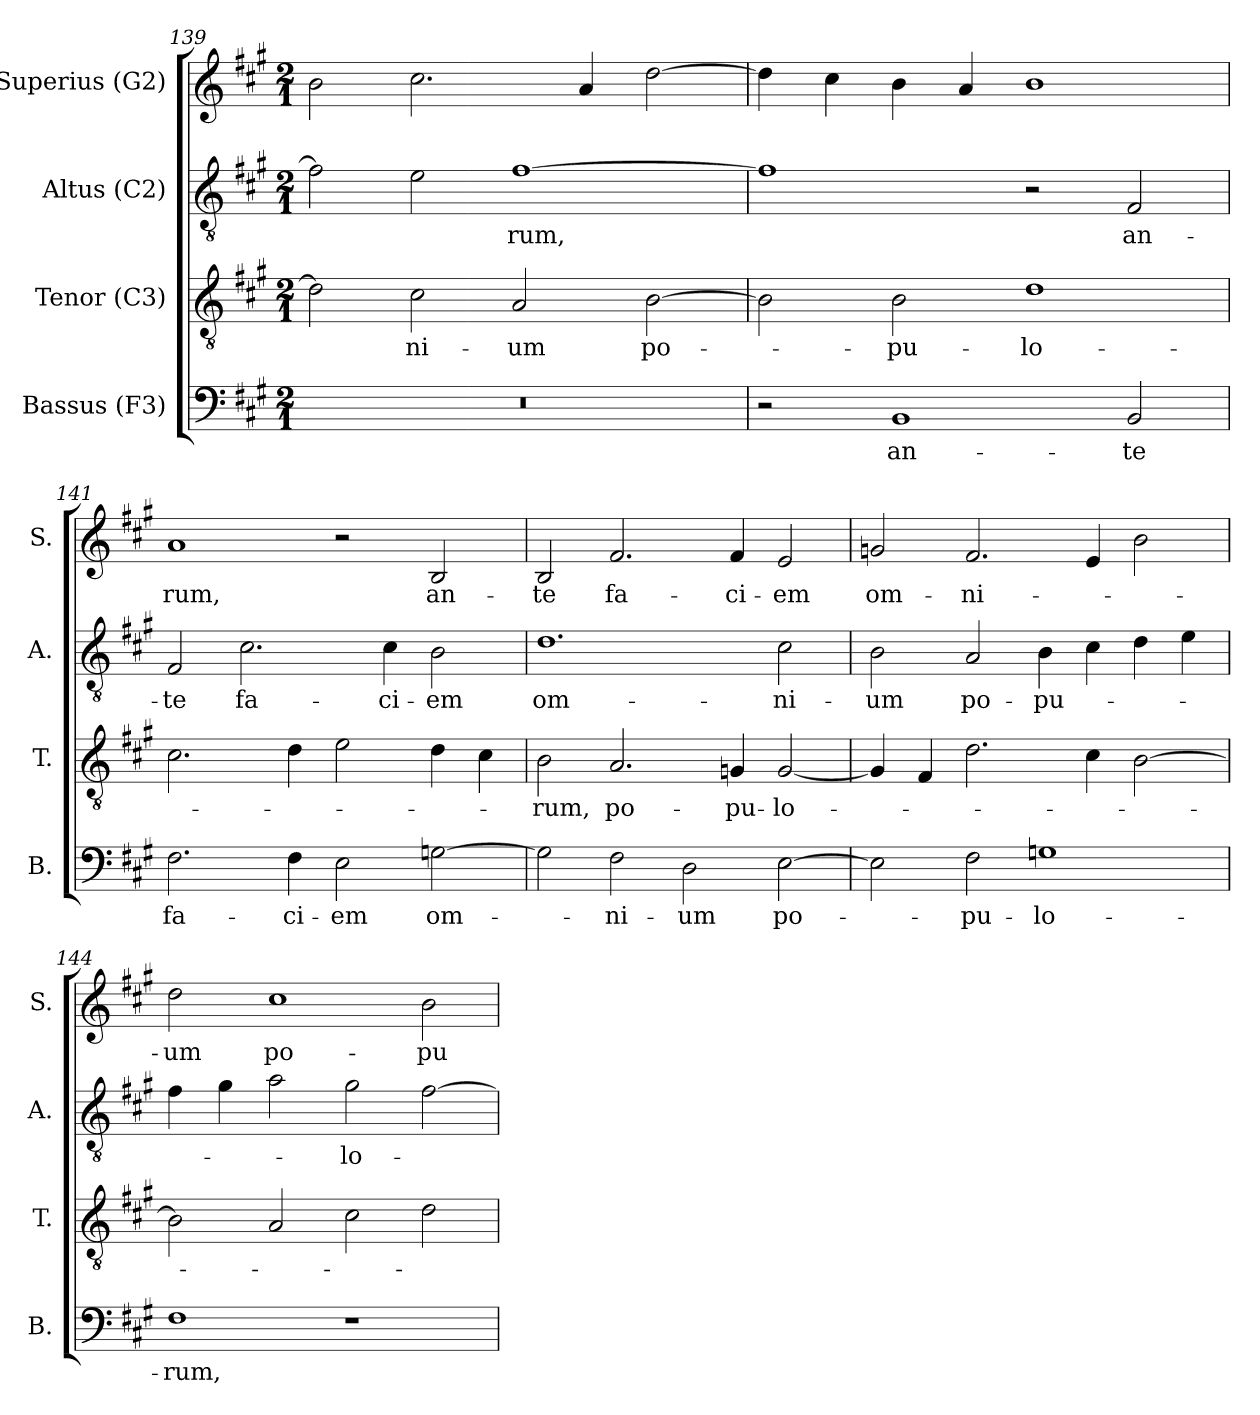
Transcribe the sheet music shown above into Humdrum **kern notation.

**kern	**text	**kern	**text	**kern	**text	**kern	**text
*part4	*part4	*part3	*part3	*part2	*part2	*part1	*part1
*staff4	*staff4	*staff3	*staff3	*staff2	*staff2	*staff1	*staff1
*I"Bassus (F3)	*	*I"Tenor (C3)	*	*I"Altus (C2)	*	*I"Superius (G2)	*
*I'B.	*	*I'T.	*	*I'A.	*	*I'S.	*
!!LO:LB:g=z
*clefF4	*	*clefGv2	*	*clefGv2	*	*clefG2	*
*	*	*ITrd7c12	*	*ITrd7c12	*	*	*
*k[f#c#g#]	*	*k[f#c#g#]	*	*k[f#c#g#]	*	*k[f#c#g#]	*
*A:	*	*A:	*	*A:	*	*A:	*
*M2/1	*	*M2/1	*	*M2/1	*	*M2/1	*
=139	=139	=139	=139	=139	=139	=139	=139
!LO:N:vis=1	!	!	!	!	!	!	!
0r	.	2Di\]	.	2F#i\]	.	2bi\	.
!	!	!	!LO:LY:b:color=#000000	!	!	!	!
.	.	2C#i\	-ni-	2Ei\	.	2.cc#i\	.
!	!	!	!LO:LY:b:color=#000000	!	!	!	!
!	!	!	!	!	!LO:LY:b:color=#000000	!	!
.	.	2AAi/	-um	[1F#i	-rum,	.	.
.	.	.	.	.	.	4ai/	.
!	!	!	!LO:LY:b:color=#000000	!	!	!	!
.	.	[2BBi\	po-	.	.	[2ddi\	.
=140	=140	=140	=140	=140	=140	=140	=140
2r	.	2BBi\]	.	1F#i]	.	4ddi\]	.
.	.	.	.	.	.	4cc#i\	.
!	!LO:LY:b:color=#000000	!	!	!	!	!	!
!	!	!	!LO:LY:b:color=#000000	!	!	!	!
1BBi	an-	2BBi\	-pu-	.	.	4bi\	.
.	.	.	.	.	.	4ai/	.
!	!	!	!LO:LY:b:color=#000000	!	!	!	!
.	.	1Di	-lo-	2r	.	1bi	.
!	!LO:LY:b:color=#000000	!	!	!	!	!	!
!	!	!	!	!	!LO:LY:b:color=#000000	!	!
2BBi/	-te	.	.	2FF#i/	an-	.	.
=141	=141	=141	=141	=141	=141	=141	=141
!	!LO:LY:b:color=#000000	!	!	!	!	!	!
!	!	!	!	!	!LO:LY:b:color=#000000	!	!
!	!	!	!	!	!	!	!LO:LY:b:color=#000000
2.F#i\	fa-	2.C#i\	.	2FF#i/	-te	1ai	-rum,
!	!	!	!	!	!LO:LY:b:color=#000000	!	!
.	.	.	.	2.C#i\	fa-	.	.
!	!LO:LY:b:color=#000000	!	!	!	!	!	!
4F#i\	-ci-	4Di\	.	.	.	.	.
!	!LO:LY:b:color=#000000	!	!	!	!	!	!
2Ei\	-em	2Ei\	.	.	.	2r	.
!	!	!	!	!	!LO:LY:b:color=#000000	!	!
.	.	.	.	4C#i\	-ci-	.	.
!	!LO:LY:b:color=#000000	!	!	!	!	!	!
!	!	!	!	!	!LO:LY:b:color=#000000	!	!
!	!	!	!	!	!	!	!LO:LY:b:color=#000000
[2Gi\	om-	4Di\	.	2BBi\	-em	2Bi/	an-
.	.	4C#i\	.	.	.	.	.
=142	=142	=142	=142	=142	=142	=142	=142
!	!	!	!LO:LY:b:color=#000000	!	!	!	!
!	!	!	!	!	!LO:LY:b:color=#000000	!	!
!	!	!	!	!	!	!	!LO:LY:b:color=#000000
2Gi\]	.	2BBi\	-rum,	1.Di	om-	2Bi/	-te
!	!LO:LY:b:color=#000000	!	!	!	!	!	!
!	!	!	!LO:LY:b:color=#000000	!	!	!	!
!	!	!	!	!	!	!	!LO:LY:b:color=#000000
2F#i\	-ni-	2.AAi/	po-	.	.	2.f#i/	fa-
!	!LO:LY:b:color=#000000	!	!	!	!	!	!
2Di\	-um	.	.	.	.	.	.
!	!	!	!LO:LY:b:color=#000000	!	!	!	!
!	!	!	!	!	!	!	!LO:LY:b:color=#000000
.	.	4GGi/	-pu-	.	.	4f#i/	-ci-
!	!LO:LY:b:color=#000000	!	!	!	!	!	!
!	!	!	!LO:LY:b:color=#000000	!	!	!	!
!	!	!	!	!	!LO:LY:b:color=#000000	!	!
!	!	!	!	!	!	!	!LO:LY:b:color=#000000
[2Ei\	po-	[2GGi/	-lo-	2C#i\	-ni-	2ei/	-em
!!LO:PB:g=z
=143	=143	=143	=143	=143	=143	=143	=143
!	!	!	!	!	!LO:LY:b:color=#000000	!	!
!	!	!	!	!	!	!	!LO:LY:b:color=#000000
2Ei\]	.	4GGi/]	.	2BBi\	-um	2gi/	om-
.	.	4FF#i/	.	.	.	.	.
!	!LO:LY:b:color=#000000	!	!	!	!	!	!
!	!	!	!	!	!LO:LY:b:color=#000000	!	!
!	!	!	!	!	!	!	!LO:LY:b:color=#000000
2F#i\	-pu-	2.Di\	.	2AAi/	po-	2.f#i/	-ni-
!	!LO:LY:b:color=#000000	!	!	!	!	!	!
!	!	!	!	!	!LO:LY:b:color=#000000	!	!
1Gni	-lo-	.	.	4BBi\	-pu-	.	.
.	.	4C#i\	.	4C#i\	.	4ei/	.
.	.	[2BBi\	.	4Di\	.	2bi\	.
.	.	.	.	4Ei\	.	.	.
=144	=144	=144	=144	=144	=144	=144	=144
!	!LO:LY:b:color=#000000	!	!	!	!	!	!
!	!	!	!	!	!	!	!LO:LY:b:color=#000000
1F#i	-rum,	2BBi\]	.	4F#i\	.	2ddi\	-um
.	.	.	.	4G#i\	.	.	.
!	!	!	!	!	!	!	!LO:LY:b:color=#000000
.	.	2AAi/	.	2Ai\	.	1cc#i	po-
!	!	!	!	!	!LO:LY:b:color=#000000	!	!
1r	.	2C#i\	.	2G#i\	-lo-	.	.
!	!	!	!	!	!	!	!LO:LY:b:color=#000000
.	.	2Di\	.	[2F#i\	.	2bi\	-pu-
=	=	=	=	=	=	=	=
*-	*-	*-	*-	*-	*-	*-	*-
